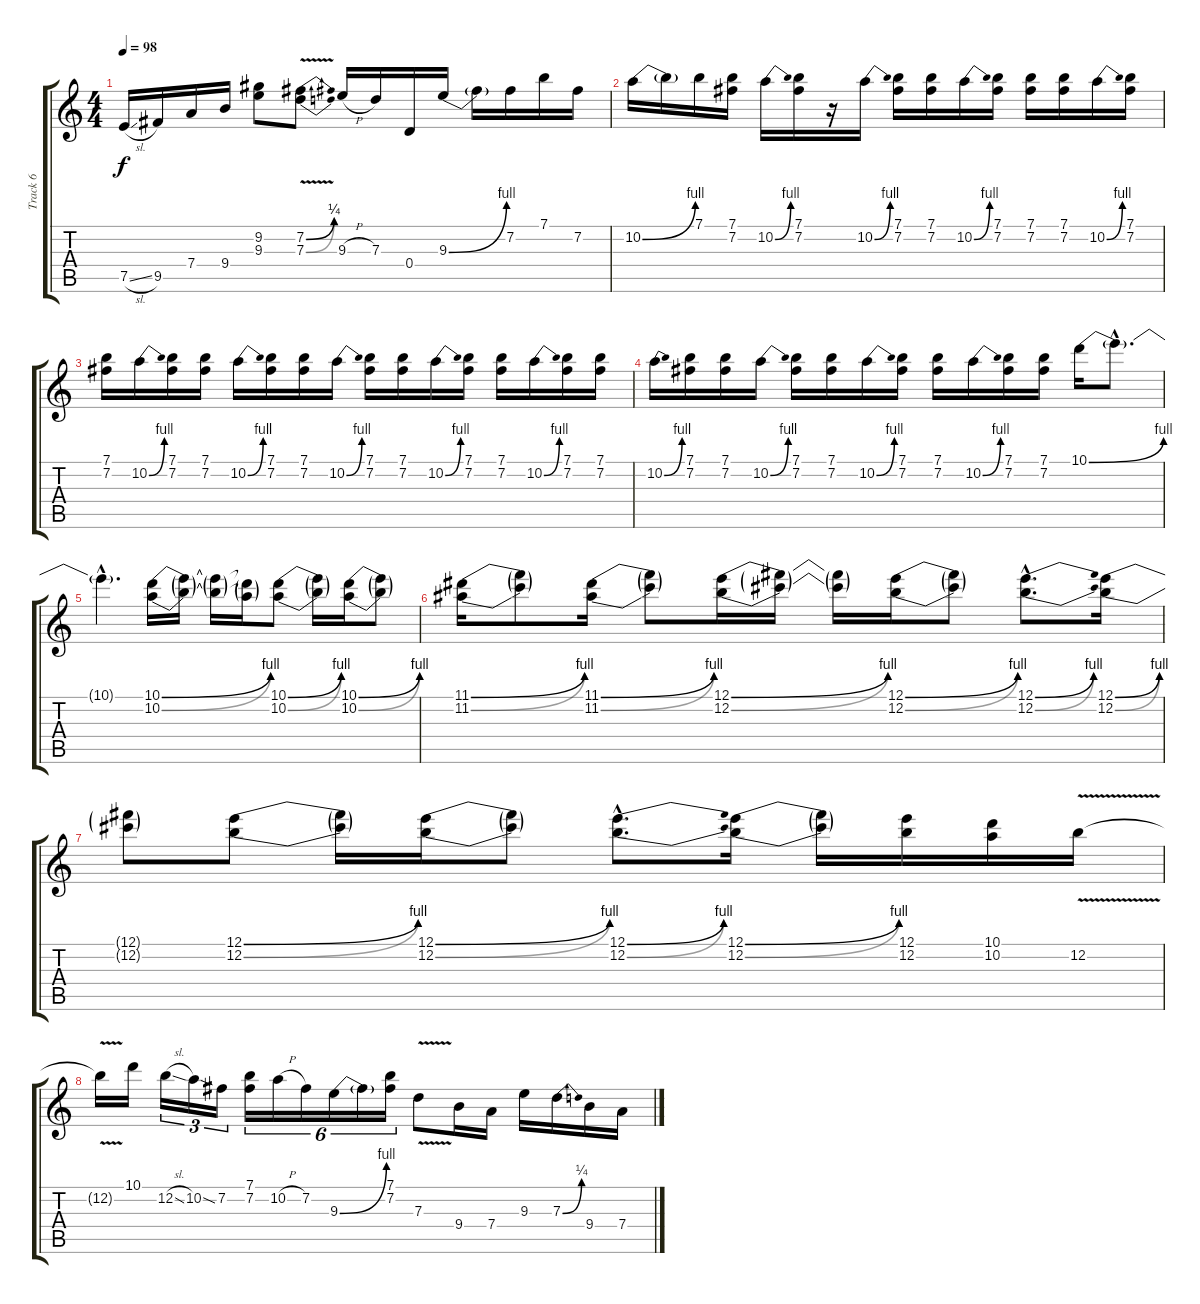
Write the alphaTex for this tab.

\track ("Track 6" "Track 6") {instrument overdrivenguitar}
\staff {score tabs}
\tuning (E4 B3 G3 D3 A2 E2) {hide}
\ts (4 4)
\tempo 98
\clef g2
\ks c
7.5{sl}.16{dy f} 9.5.16 7.4.16 9.4.16 (9.2 9.3).8 (7.2{be (bend 0 0 60 1)} 7.3{be (bend 0 0 60 1) v}).8 9.3{h}.16 7.3.16 0.4.16 9.3{be (bend 0 0 60 4)}.16 9.3{t}.16 7.2.16 7.1.16 7.2.16 |
10.2{be (bend 0 0 60 4)}.16 10.2{t}.16 7.1.16 (7.1 7.2).16 10.2{be (bend 0 0 60 4)}.16 (7.1 7.2).16 r.16 10.2{be (bend 0 0 60 4)}.16 (7.1 7.2).16 (7.1 7.2).16 10.2{be (bend 0 0 60 4)}.16 (7.1 7.2).16 (7.1 7.2).16 (7.1 7.2).16 10.2{be (bend 0 0 60 4)}.16 (7.1 7.2).16 |
(7.1 7.2).16 10.2{be (bend 0 0 60 4)}.16 (7.1 7.2).16 (7.1 7.2).16 10.2{be (bend 0 0 60 4)}.16 (7.1 7.2).16 (7.1 7.2).16 10.2{be (bend 0 0 60 4)}.16 (7.1 7.2).16 (7.1 7.2).16 10.2{be (bend 0 0 60 4)}.16 (7.1 7.2).16 (7.1 7.2).16 10.2{be (bend 0 0 60 4)}.16 (7.1 7.2).16 (7.1 7.2).16 |
10.2{be (bend 0 0 60 4)}.16 (7.1 7.2).16 (7.1 7.2).16 10.2{be (bend 0 0 60 4)}.16 (7.1 7.2).16 (7.1 7.2).16 10.2{be (bend 0 0 60 4)}.16 (7.1 7.2).16 (7.1 7.2).16 10.2{be (bend 0 0 60 4)}.16 (7.1 7.2).16 (7.1 7.2).16 10.1{be (bend 0 0 60 4)}.16 10.1{hac t}.8{d} |
10.1{hac t}.4{d} (10.1{be (bend 0 0 60 4)} 10.2{be (bend 0 0 60 4)}).16 (10.1{t} 10.2{t}).16 (10.1{t} 10.2{t}).16 (10.1{t} 10.2{t}).16 (10.1{be (bend 0 0 60 4)} 10.2{be (bend 0 0 60 4)}).8 (10.1{t} 10.2{t}).16 (10.1{be (bend 0 0 60 4)} 10.2{be (bend 0 0 60 4)}).16 (10.1{t} 10.2{t}).8 |
(11.1{be (bend 0 0 60 4)} 11.2{be (bend 0 0 60 4)}).16 (11.1{t} 11.2{t}).8 (11.1{be (bend 0 0 60 4)} 11.2{be (bend 0 0 60 4)}).16 (11.1{t} 11.2{t}).8 (12.1{be (bend 0 0 60 4)} 12.2{be (bend 0 0 60 4)}).16 (12.1{t} 12.2{t}).16 (12.1{t} 12.2{t}).16 (12.1{be (bend 0 0 60 4)} 12.2{be (bend 0 0 60 4)}).16 (12.1{t} 12.2{t}).8 (12.1{be (bend 0 0 60 4) hac} 12.2{be (bend 0 0 60 4) hac}).8{d} (12.1{be (bend 0 0 60 4)} 12.2{be (bend 0 0 60 4)}).16 |
(12.1{t} 12.2{t}).8 (12.1{be (bend 0 0 60 4)} 12.2{be (bend 0 0 60 4)}).8 (12.1{t} 12.2{t}).16 (12.1{be (bend 0 0 60 4)} 12.2{be (bend 0 0 60 4)}).16 (12.1{t} 12.2{t}).8 (12.1{be (bend 0 0 60 4) hac} 12.2{be (bend 0 0 60 4) hac}).8{d} (12.1{be (bend 0 0 60 4)} 12.2{be (bend 0 0 60 4)}).16 (12.1{t} 12.2{t}).16 (12.1 12.2).16 (10.1 10.2).16 12.2{v}.16 |
12.2{t}.16 10.1.16 12.2{sl}.16{tu (3 2)} 10.2{sod}.16{tu (3 2)} 7.2.16{tu (3 2)} (7.1 7.2).16{tu (6 4)} 10.2{h}.16{tu (6 4)} 7.2.16{tu (6 4)} 9.3{be (bend 0 0 60 4)}.16{tu (6 4)} 9.3{t}.16{tu (6 4)} (7.1 7.2).16{tu (6 4)} 7.3{v}.8 9.4.16 7.4.16 9.3.16 7.3{be (bend 0 0 60 1)}.16 9.4.16 7.4.16
